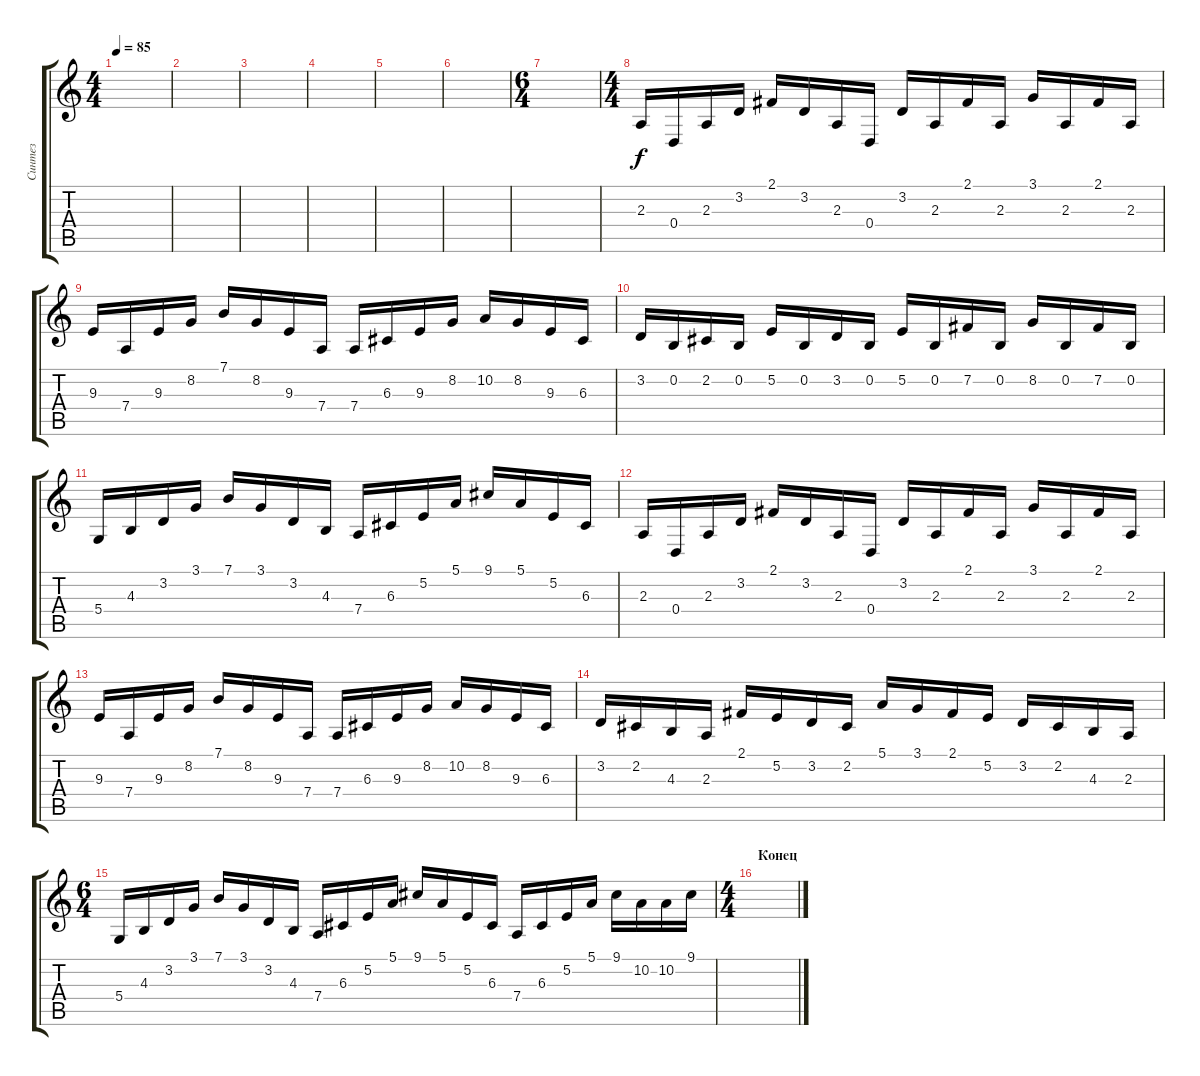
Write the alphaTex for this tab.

\track ("Синтез" "Синтез") {instrument harpsichord}
\staff {score tabs}
\tuning (E4 B3 G3 D3 A2 E2) {hide}
\ts (4 4)
\tempo 85
\clef g2
\ks c
|
|
|
|
|
|
\ts (6 4)
|
\ts (4 4)
2.3.16{volume 16 instrument electricgrandpiano} 0.4.16 2.3.16 3.2.16 2.1.16 3.2.16 2.3.16 0.4.16 3.2.16 2.3.16 2.1.16 2.3.16 3.1.16 2.3.16 2.1.16 2.3.16 |
9.3.16 7.4.16 9.3.16 8.2.16 7.1.16 8.2.16 9.3.16 7.4.16 7.4.16 6.3.16 9.3.16 8.2.16 10.2.16 8.2.16 9.3.16 6.3.16 |
3.2.16 0.2.16 2.2.16 0.2.16 5.2.16 0.2.16 3.2.16 0.2.16 5.2.16 0.2.16 7.2.16 0.2.16 8.2.16 0.2.16 7.2.16 0.2.16 |
5.4.16 4.3.16 3.2.16 3.1.16 7.1.16 3.1.16 3.2.16 4.3.16 7.4.16 6.3.16 5.2.16 5.1.16 9.1.16 5.1.16 5.2.16 6.3.16 |
2.3.16{volume 16 instrument electricgrandpiano} 0.4.16 2.3.16 3.2.16 2.1.16 3.2.16 2.3.16 0.4.16 3.2.16 2.3.16 2.1.16 2.3.16 3.1.16 2.3.16 2.1.16 2.3.16 |
9.3.16 7.4.16 9.3.16 8.2.16 7.1.16 8.2.16 9.3.16 7.4.16 7.4.16 6.3.16 9.3.16 8.2.16 10.2.16 8.2.16 9.3.16 6.3.16 |
3.2.16 2.2.16 4.3.16 2.3.16 2.1.16 5.2.16 3.2.16 2.2.16 5.1.16 3.1.16 2.1.16 5.2.16 3.2.16 2.2.16 4.3.16 2.3.16 |
\ts (6 4)
5.4.16 4.3.16 3.2.16 3.1.16 7.1.16 3.1.16 3.2.16 4.3.16 7.4.16 6.3.16 5.2.16 5.1.16 9.1.16 5.1.16 5.2.16 6.3.16 7.4.16 6.3.16 5.2.16 5.1.16 9.1.16 10.2.16 10.2.16 9.1.16 |
\ts (4 4)
\section ("" "Конец")
